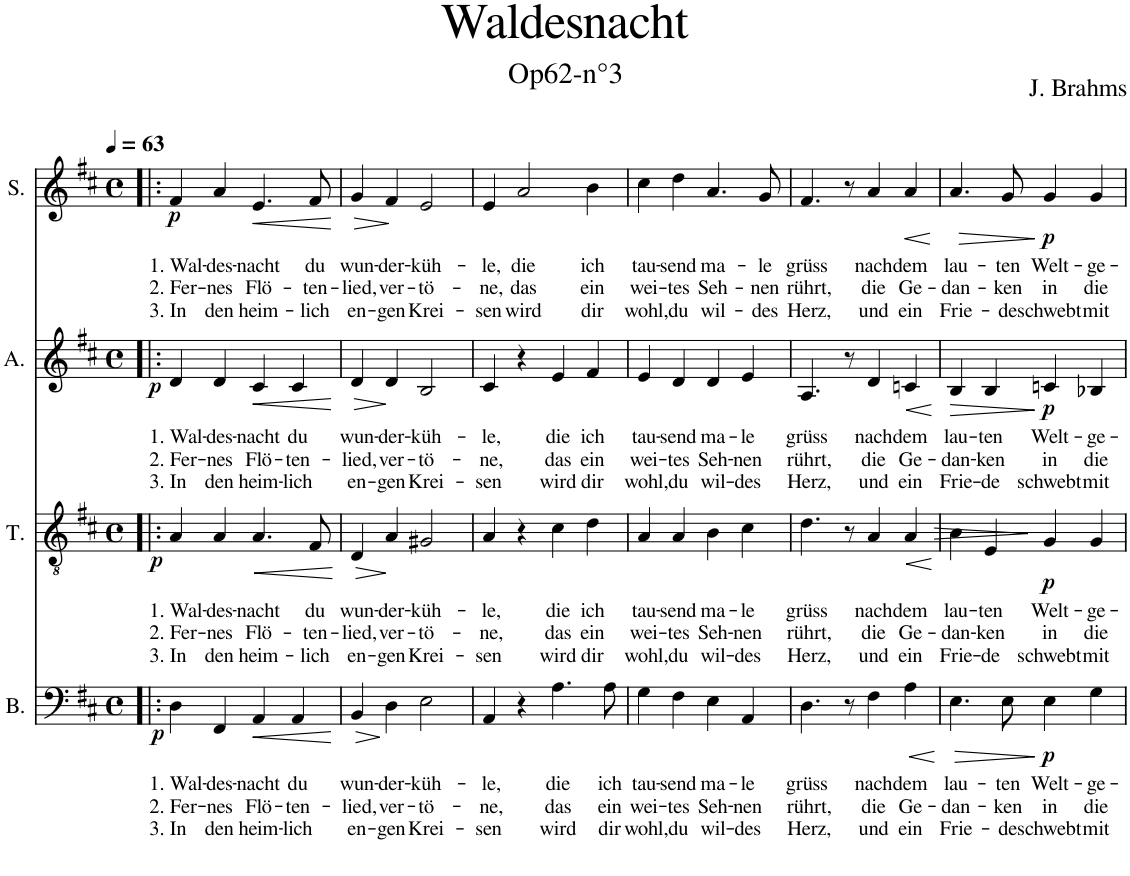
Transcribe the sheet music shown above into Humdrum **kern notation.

**kern	**text	**text	**text	**dynam	**kern	**text	**text	**text	**dynam	**kern	**text	**text	**text	**dynam	**kern	**text	**text	**text	**dynam
*part4	*part4	*part4	*part4	*part4	*part3	*part3	*part3	*part3	*part3	*part2	*part2	*part2	*part2	*part2	*part1	*part1	*part1	*part1	*part1
*staff4	*staff4	*staff4	*staff4	*staff4	*staff3	*staff3	*staff3	*staff3	*staff3	*staff2	*staff2	*staff2	*staff2	*staff2	*staff1	*staff1	*staff1	*staff1	*staff1
*I"B.	*	*	*	*	*I"T.	*	*	*	*	*I"A.	*	*	*	*	*I"S.	*	*	*	*
*I'B.	*	*	*	*	*I'T.	*	*	*	*	*I'A.	*	*	*	*	*I'S.	*	*	*	*
*clefF4	*	*	*	*	*clefGv2	*	*	*	*	*clefG2	*	*	*	*	*clefG2	*	*	*	*
*k[f#c#]	*	*	*	*	*k[f#c#]	*	*	*	*	*k[f#c#]	*	*	*	*	*k[f#c#]	*	*	*	*
*M4/4	*	*	*	*	*M4/4	*	*	*	*	*M4/4	*	*	*	*	*M4/4	*	*	*	*
*met(c)	*	*	*	*	*met(c)	*	*	*	*	*met(c)	*	*	*	*	*met(c)	*	*	*	*
*MM63	*	*	*	*	*MM63	*	*	*	*	*MM63	*	*	*	*	*MM63	*	*	*	*
=1!|:	=1!|:	=1!|:	=1!|:	=1!|:	=1!|:	=1!|:	=1!|:	=1!|:	=1!|:	=1!|:	=1!|:	=1!|:	=1!|:	=1!|:	=1!|:	=1!|:	=1!|:	=1!|:	=1!|:
!	!LO:LY:b	!LO:LY:b	!LO:LY:b	!LO:DY:b	!	!LO:LY:b	!LO:LY:b	!LO:LY:b	!LO:DY:b	!	!LO:LY:b	!LO:LY:b	!LO:LY:b	!LO:DY:b	!	!LO:LY:b	!LO:LY:b	!LO:LY:b	!LO:DY:b
4D\	1. Wal-	2. Fer-	3. In	p	4A/	1. Wal-	2. Fer-	3. In	p	4d/	1. Wal-	2. Fer-	3. In	p	4f#/	1. Wal-	2. Fer-	3. In	p
!	!LO:LY:b	!LO:LY:b	!LO:LY:b	!	!	!LO:LY:b	!LO:LY:b	!LO:LY:b	!	!	!LO:LY:b	!LO:LY:b	!LO:LY:b	!	!	!LO:LY:b	!LO:LY:b	!LO:LY:b	!
4FF#/	-des-	-nes	den	.	4A/	-des-	-nes	den	.	4d/	-des-	-nes	den	.	4a/	-des-	-nes	den	.
!	!LO:LY:b	!LO:LY:b	!LO:LY:b	!LO:HP:b	!	!LO:LY:b	!LO:LY:b	!LO:LY:b	!LO:HP:b	!	!LO:LY:b	!LO:LY:b	!LO:LY:b	!LO:HP:b	!	!LO:LY:b	!LO:LY:b	!LO:LY:b	!LO:HP:b
4AA/	-nacht	Flö-	heim-	<	4.A/	-nacht	Flö-	heim-	<	4c#/	-nacht	Flö-	heim-	<	4.e/	-nacht	Flö-	heim-	<
!	!LO:LY:b	!LO:LY:b	!LO:LY:b	!	!	!	!	!	!	!	!LO:LY:b	!LO:LY:b	!LO:LY:b	!	!	!	!	!	!
4AA/	du	-ten-	-lich	.	.	.	.	.	.	4c#/	du	-ten-	-lich	.	.	.	.	.	.
!	!	!	!	!	!	!LO:LY:b	!LO:LY:b	!LO:LY:b	!	!	!	!	!	!	!	!LO:LY:b	!LO:LY:b	!LO:LY:b	!
.	.	.	.	.	8F#/	du	-ten-	-lich	.	.	.	.	.	.	8f#/	du	-ten-	-lich	.
.	.	.	.	[	.	.	.	.	[	.	.	.	.	[	.	.	.	.	[
=2	=2	=2	=2	=2	=2	=2	=2	=2	=2	=2	=2	=2	=2	=2	=2	=2	=2	=2	=2
!	!LO:LY:b	!LO:LY:b	!LO:LY:b	!LO:HP:b	!	!LO:LY:b	!LO:LY:b	!LO:LY:b	!LO:HP:b	!	!LO:LY:b	!LO:LY:b	!LO:LY:b	!LO:HP:b	!	!LO:LY:b	!LO:LY:b	!LO:LY:b	!LO:HP:b
4BB/	wun-	-lied,	en-	>	4D/	wun-	-lied,	en-	>	4d/	wun-	-lied,	en-	>	4g/	wun-	-lied,	en-	>
!	!LO:LY:b	!LO:LY:b	!LO:LY:b	!	!	!LO:LY:b	!LO:LY:b	!LO:LY:b	!	!	!LO:LY:b	!LO:LY:b	!LO:LY:b	!	!	!LO:LY:b	!LO:LY:b	!LO:LY:b	!
4D\	-der-	ver-	-gen	.	4A/	-der-	ver-	-gen	.	4d/	-der-	ver-	-gen	.	4f#/	-der-	ver-	-gen	.
!	!LO:LY:b	!LO:LY:b	!LO:LY:b	!	!	!LO:LY:b	!LO:LY:b	!LO:LY:b	!	!	!LO:LY:b	!LO:LY:b	!LO:LY:b	!	!	!LO:LY:b	!LO:LY:b	!LO:LY:b	!
2E\	-küh-	-tö-	Krei-	]	2G#X/	-küh-	-tö-	Krei-	]	2B/	-küh-	-tö-	Krei-	]	2e/	-küh-	-tö-	Krei-	]
=3	=3	=3	=3	=3	=3	=3	=3	=3	=3	=3	=3	=3	=3	=3	=3	=3	=3	=3	=3
!	!LO:LY:b	!LO:LY:b	!LO:LY:b	!	!	!LO:LY:b	!LO:LY:b	!LO:LY:b	!	!	!LO:LY:b	!LO:LY:b	!LO:LY:b	!	!	!LO:LY:b	!LO:LY:b	!LO:LY:b	!
4AA/	-le,	-ne,	-sen	.	4A/	-le,	-ne,	-sen	.	4c#/	-le,	-ne,	-sen	.	4e/	-le,	-ne,	-sen	.
!	!	!	!	!	!	!	!	!	!	!	!	!	!	!	!	!LO:LY:b	!LO:LY:b	!LO:LY:b	!
4r	.	.	.	.	4r	.	.	.	.	4r	.	.	.	.	2a/	die	das	wird	.
!	!LO:LY:b	!LO:LY:b	!LO:LY:b	!	!	!LO:LY:b	!LO:LY:b	!LO:LY:b	!	!	!LO:LY:b	!LO:LY:b	!LO:LY:b	!	!	!	!	!	!
4.A\	die	das	wird	.	4c#\	die	das	wird	.	4e/	die	das	wird	.	.	.	.	.	.
!	!	!	!	!	!	!LO:LY:b	!LO:LY:b	!LO:LY:b	!	!	!LO:LY:b	!LO:LY:b	!LO:LY:b	!	!	!LO:LY:b	!LO:LY:b	!LO:LY:b	!
.	.	.	.	.	4d\	ich	ein	dir	.	4f#/	ich	ein	dir	.	4b\	ich	ein	dir	.
!	!LO:LY:b	!LO:LY:b	!LO:LY:b	!	!	!	!	!	!	!	!	!	!	!	!	!	!	!	!
8A\	ich	ein	dir	.	.	.	.	.	.	.	.	.	.	.	.	.	.	.	.
=4	=4	=4	=4	=4	=4	=4	=4	=4	=4	=4	=4	=4	=4	=4	=4	=4	=4	=4	=4
!	!LO:LY:b	!LO:LY:b	!LO:LY:b	!	!	!LO:LY:b	!LO:LY:b	!LO:LY:b	!	!	!LO:LY:b	!LO:LY:b	!LO:LY:b	!	!	!LO:LY:b	!LO:LY:b	!LO:LY:b	!
4G\	tau-	wei-	wohl,	.	4A/	tau-	wei-	wohl,	.	4e/	tau-	wei-	wohl,	.	4cc#\	tau-	wei-	wohl,	.
!	!LO:LY:b	!LO:LY:b	!LO:LY:b	!	!	!LO:LY:b	!LO:LY:b	!LO:LY:b	!	!	!LO:LY:b	!LO:LY:b	!LO:LY:b	!	!	!LO:LY:b	!LO:LY:b	!LO:LY:b	!
4F#\	-send	-tes	du	.	4A/	-send	-tes	du	.	4d/	-send	-tes	du	.	4dd\	-send	-tes	du	.
!	!LO:LY:b	!LO:LY:b	!LO:LY:b	!	!	!LO:LY:b	!LO:LY:b	!LO:LY:b	!	!	!LO:LY:b	!LO:LY:b	!LO:LY:b	!	!	!LO:LY:b	!LO:LY:b	!LO:LY:b	!
4E\	ma-	Seh-	wil-	.	4B\	ma-	Seh-	wil-	.	4d/	ma-	Seh-	wil-	.	4.a/	ma-	Seh-	wil-	.
!	!LO:LY:b	!LO:LY:b	!LO:LY:b	!	!	!LO:LY:b	!LO:LY:b	!LO:LY:b	!	!	!LO:LY:b	!LO:LY:b	!LO:LY:b	!	!	!	!	!	!
4AA/	-le	-nen	-des	.	4c#\	-le	-nen	-des	.	4e/	-le	-nen	-des	.	.	.	.	.	.
!	!	!	!	!	!	!	!	!	!	!	!	!	!	!	!	!LO:LY:b	!LO:LY:b	!LO:LY:b	!
.	.	.	.	.	.	.	.	.	.	.	.	.	.	.	8g/	-le	-nen	-des	.
=5	=5	=5	=5	=5	=5	=5	=5	=5	=5	=5	=5	=5	=5	=5	=5	=5	=5	=5	=5
!	!LO:LY:b	!LO:LY:b	!LO:LY:b	!	!	!LO:LY:b	!LO:LY:b	!LO:LY:b	!	!	!LO:LY:b	!LO:LY:b	!LO:LY:b	!	!	!LO:LY:b	!LO:LY:b	!LO:LY:b	!
4.D\	grüss	rührt,	Herz,	.	4.d\	grüss	rührt,	Herz,	.	4.A/	grüss	rührt,	Herz,	.	4.f#/	grüss	rührt,	Herz,	.
8r	.	.	.	.	8r	.	.	.	.	8r	.	.	.	.	8r	.	.	.	.
!	!LO:LY:b	!LO:LY:b	!LO:LY:b	!	!	!LO:LY:b	!LO:LY:b	!LO:LY:b	!	!	!LO:LY:b	!LO:LY:b	!LO:LY:b	!	!	!LO:LY:b	!LO:LY:b	!LO:LY:b	!
4F#\	nach	die	und	.	4A/	nach	die	und	.	4d/	nach	die	und	.	4a/	nach	die	und	.
!	!LO:LY:b	!LO:LY:b	!LO:LY:b	!LO:HP:b	!	!LO:LY:b	!LO:LY:b	!LO:LY:b	!LO:HP:b	!	!LO:LY:b	!LO:LY:b	!LO:LY:b	!LO:HP:b	!	!LO:LY:b	!LO:LY:b	!LO:LY:b	!LO:HP:b
4A\	dem	Ge-	ein	<	4A/	dem	Ge-	ein	<	4cn/	dem	Ge-	ein	<	4a/	dem	Ge-	ein	<
.	.	.	.	[	.	.	.	.	[	.	.	.	.	[	.	.	.	.	[
=6	=6	=6	=6	=6	=6	=6	=6	=6	=6	=6	=6	=6	=6	=6	=6	=6	=6	=6	=6
!	!LO:LY:b	!LO:LY:b	!LO:LY:b	!LO:HP:b	!	!LO:LY:b	!LO:LY:b	!LO:LY:b	!	!	!LO:LY:b	!LO:LY:b	!LO:LY:b	!LO:HP:b	!	!LO:LY:b	!LO:LY:b	!LO:LY:b	!LO:HP:b
4.E\	lau-	-dan-	Frie-	>	4B\	lau-	-dan-	Frie-	.	4B/	lau-	-dan-	Frie-	>	4.a/	lau-	-dan-	Frie-	>
!	!	!	!	!	!	!LO:LY:b	!LO:LY:b	!LO:LY:b	!LO:HP:b	!	!LO:LY:b	!LO:LY:b	!LO:LY:b	!	!	!	!	!	!
.	.	.	.	.	4E/	-ten	-ken	-de	>	4B/	-ten	-ken	-de	.	.	.	.	.	.
!	!LO:LY:b	!LO:LY:b	!LO:LY:b	!	!	!	!	!	!	!	!	!	!	!	!	!LO:LY:b	!LO:LY:b	!LO:LY:b	!
8E\	-ten	-ken	-de	.	.	.	.	.	.	.	.	.	.	.	8g/	-ten	-ken	-de	.
!	!LO:LY:b	!LO:LY:b	!LO:LY:b	!LO:DY:n=1:b	!	!LO:LY:b	!LO:LY:b	!LO:LY:b	!LO:DY:b	!	!LO:LY:b	!LO:LY:b	!LO:LY:b	!LO:DY:n=1:b	!	!LO:LY:b	!LO:LY:b	!LO:LY:b	!LO:DY:n=1:b
4E\	Welt-	in	schwebt	] p	4G/	Welt-	in	schwebt	p	4cn/	Welt-	in	schwebt	] p	4g/	Welt-	in	schwebt	] p
!	!LO:LY:b	!LO:LY:b	!LO:LY:b	!	!	!LO:LY:b	!LO:LY:b	!LO:LY:b	!	!	!LO:LY:b	!LO:LY:b	!LO:LY:b	!	!	!LO:LY:b	!LO:LY:b	!LO:LY:b	!
4G\	-ge-	die	mit	.	4G/	-ge-	die	mit	.	4B-X/	-ge-	die	mit	.	4g/	-ge-	die	mit	.
.	.	.	.	.	.	.	.	.	]	.	.	.	.	.	.	.	.	.	.
=	=	=	=	=	=	=	=	=	=	=	=	=	=	=	=	=	=	=	=
*-	*-	*-	*-	*-	*-	*-	*-	*-	*-	*-	*-	*-	*-	*-	*-	*-	*-	*-	*-
